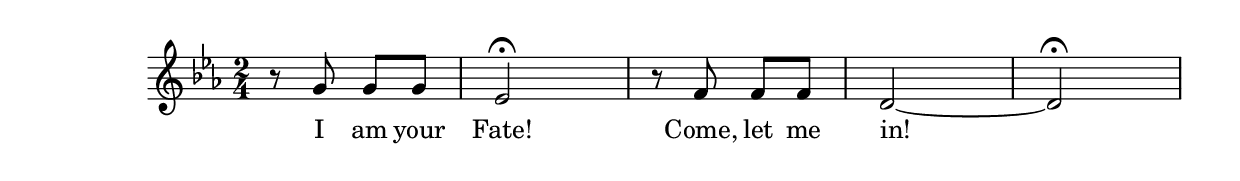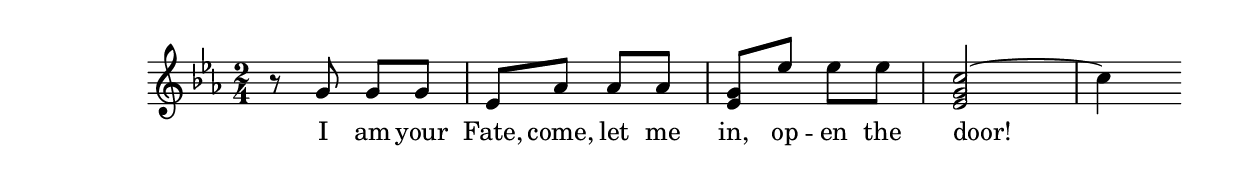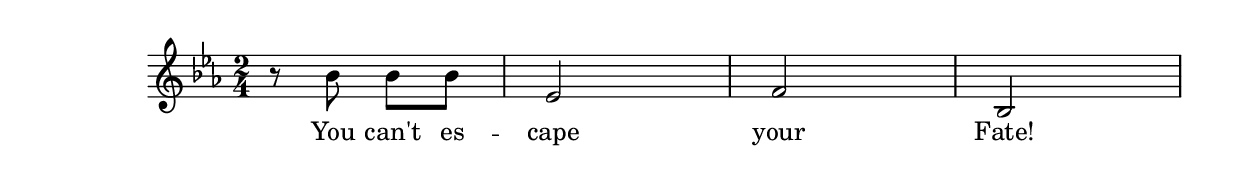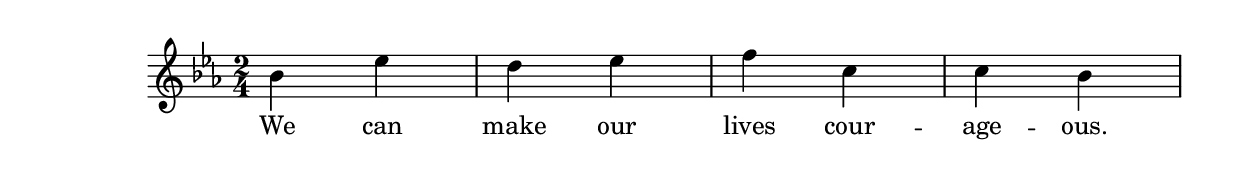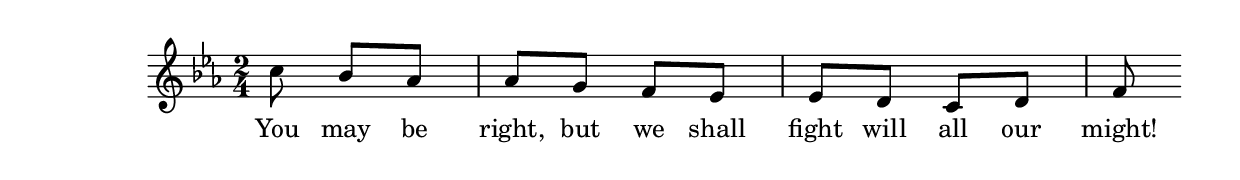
% Beethoven Symphony No. 4
\version "2.18.2"
% Melody definitions for movements of
% Beethovens's 5th Symphony (beethoven-005)

% Movement I Melody A {{{
melody_ia = <<
    \relative c'' {
        \clef "treble"
        \key c \minor
        \time 2/4
        r8 g g g | ees2\fermata | r8 f f f | d2~ | d2\fermata |
    }
    \addlyrics {
        I am your Fate! Come, let me in!
    }
>> % }}}

% Movement I Melody B {{{
melody_ib = <<
    \relative c'' {
        \clef "treble"
        \key c \minor
        \time 2/4
        r8 g g g | ees8 aes aes aes | <g ees>8 ees' ees ees | <c g ees>2~ | c4
    }
    \addlyrics {
        I am your Fate, come, let me in, op -- en the door!
    }
>> % }}}

% Movement I Melody C {{{
melody_ic = <<
    \relative c'' {
        \clef "treble"
        \key c \minor
        \time 2/4
        r8 bes bes bes | ees,2 | f2 | bes,2 |
    }
    \addlyrics {
        You can't es -- cape your Fate!
    }
>> % }}}

% Movement I Melody D {{{
melody_id = <<
    \relative c'' {
        \clef "treble"
        \key c \minor
        \time 2/4
        bes4 ees | d4 ees | f4 c | c4 bes |
    }
    \addlyrics {
        We can make our lives cour -- age -- ous.
    }
>> % }}}

% Movement I Melody E {{{
melody_ie = <<
    \relative c'' {
        \clef "treble"
        \key c \minor
        \time 2/4
        \partial 4. c8 bes aes |
        aes8 g f ees | ees8 d c d | f
    }
    \addlyrics {
        You may be right, but we shall fight will all our might!
    }
>> % }}}

\paper { oddFooterMarkup = ##f }
\layout { ragged-right = ##f }

\book { \bookOutputSuffix "1a" \melody_ia }
\book { \bookOutputSuffix "1b" \melody_ib }
\book { \bookOutputSuffix "1c" \melody_ic }
\book { \bookOutputSuffix "1d" \melody_id }
\book { \bookOutputSuffix "1e" \melody_ie }
